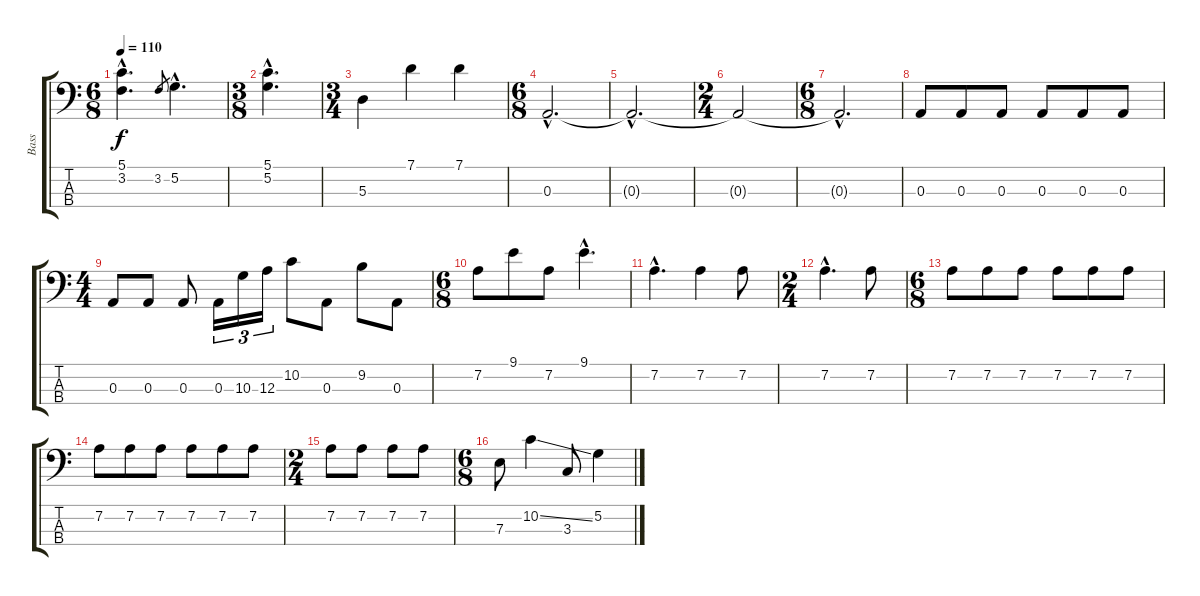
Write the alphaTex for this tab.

\track ("Bass" "Bass") {instrument electricbasspick}
\staff {score tabs}
\tuning (G2 D2 A1 D1) {hide}
\ts (6 8)
\tempo 110
\clef f4
\ks c
(5.1{hac} 3.2{hac}).4{d dy f} 3.2.8{gr} 5.2{hac}.4{d} |
\ts (3 8)
(5.1{hac} 5.2{hac}).4{d} |
\ts (3 4)
5.3.4 7.1.4 7.1.4 |
\ts (6 8)
0.3{hac}.2{d} |
0.3{hac t}.2{d} |
\ts (2 4)
0.3{t}.2 |
\ts (6 8)
0.3{hac t}.2{d} |
0.3.8 0.3.8 0.3.8 0.3.8 0.3.8 0.3.8 |
\ts (4 4)
0.3.8 0.3.8 0.3.8 0.3.16{tu (3 2)} 10.3.16{tu (3 2)} 12.3.16{tu (3 2)} 10.2.8 0.3.8 9.2.8 0.3.8 |
\ts (6 8)
7.2.8 9.1.8 7.2.8 9.1{hac}.4{d} |
7.2{hac}.4{d} 7.2.4 7.2.8 |
\ts (2 4)
7.2{hac}.4{d} 7.2.8 |
\ts (6 8)
7.2.8 7.2.8 7.2.8 7.2.8 7.2.8 7.2.8 |
7.2.8 7.2.8 7.2.8 7.2.8 7.2.8 7.2.8 |
\ts (2 4)
7.2.8 7.2.8 7.2.8 7.2.8 |
\ts (6 8)
7.3.8 10.2{ss}.4 3.3.8 5.2.4
